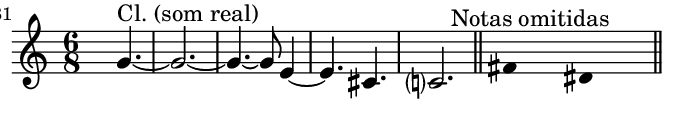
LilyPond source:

\version "2.11.64"

\include "../config/lib.ly"

\score {
  \new Staff {
      \time 6/8
      \relative c'' {
        \set Score.currentBarNumber = #81
        \bar ""
        \bracketUp
        s4. g4.~^\markup{Cl. (som real)}
        g2.~
        g4.~ g8 e4~
        e4. cis
        c?2.
        \bar "||"
        \cadenzaOn
        \override Stem #'transparent = ##t
        \override TextScript #'extra-offset = #'( -5 . 0 )
        fis4^\markup{Notas omitidas} dis
        \bar "||"
      }
    }
  \layout {
    \context {
      \Staff \consists "Horizontal_bracket_engraver"
    }
  }
}
\paper {
  paper-width = 11.8\cm
  paper-height = 3\cm
  line-width = 11\cm
  top-margin = -.1\cm
  left-margin = .2\cm
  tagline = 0
  indent = #0
}
